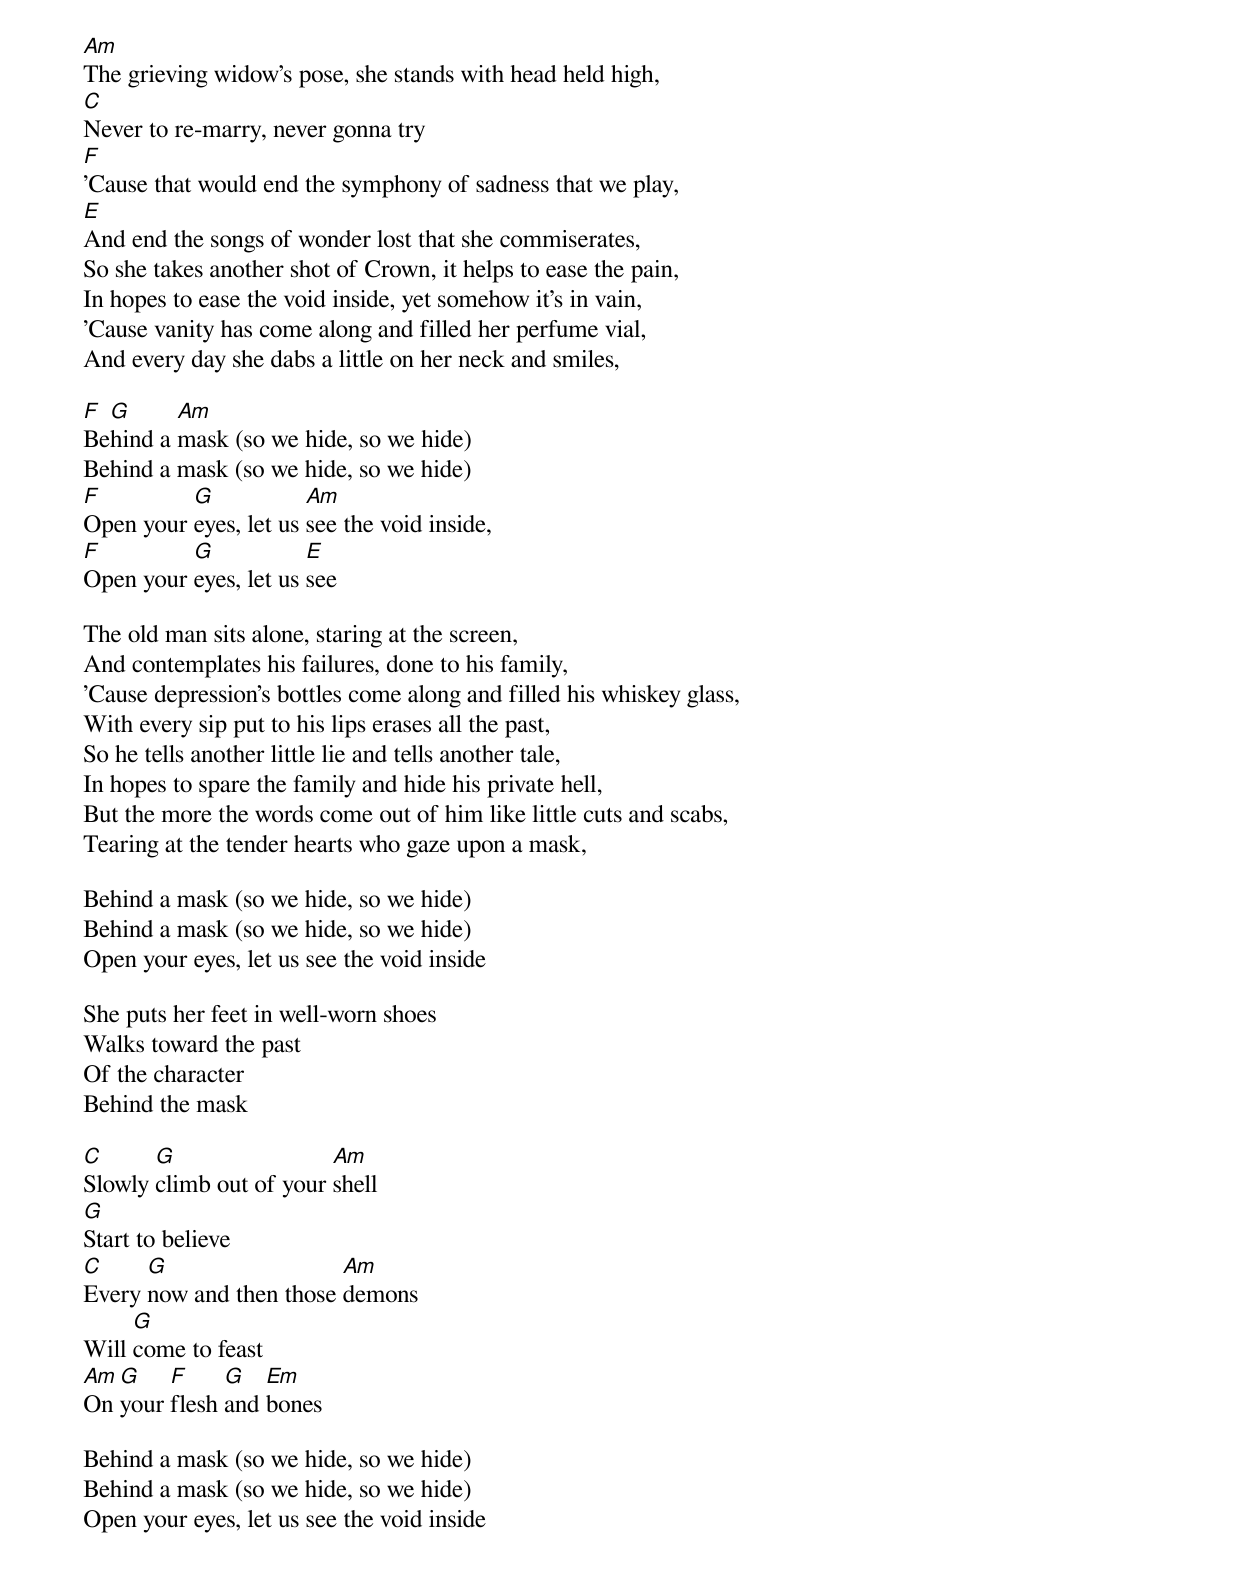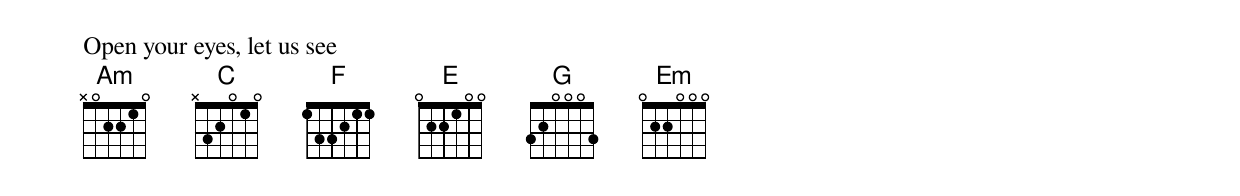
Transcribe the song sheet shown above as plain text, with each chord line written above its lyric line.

Am
The grieving widow's pose, she stands with head held high,
C
Never to re-marry, never gonna try
F
'Cause that would end the symphony of sadness that we play,
E
And end the songs of wonder lost that she commiserates,
So she takes another shot of Crown, it helps to ease the pain,
In hopes to ease the void inside, yet somehow it's in vain,
'Cause vanity has come along and filled her perfume vial,
And every day she dabs a little on her neck and smiles,

F G      Am
Behind a mask (so we hide, so we hide)
Behind a mask (so we hide, so we hide)
F         G            Am
Open your eyes, let us see the void inside,
F         G            E
Open your eyes, let us see

The old man sits alone, staring at the screen,
And contemplates his failures, done to his family,
'Cause depression's bottles come along and filled his whiskey glass,
With every sip put to his lips erases all the past,
So he tells another little lie and tells another tale,
In hopes to spare the family and hide his private hell,
But the more the words come out of him like little cuts and scabs,
Tearing at the tender hearts who gaze upon a mask,

Behind a mask (so we hide, so we hide)
Behind a mask (so we hide, so we hide)
Open your eyes, let us see the void inside

She puts her feet in well-worn shoes
Walks toward the past
Of the character
Behind the mask

C      G                 Am
Slowly climb out of your shell
G
Start to believe
C     G                  Am
Every now and then those demons
     G
Will come to feast
Am G    F     G   Em
On your flesh and bones

Behind a mask (so we hide, so we hide)
Behind a mask (so we hide, so we hide)
Open your eyes, let us see the void inside
Open your eyes, let us see
